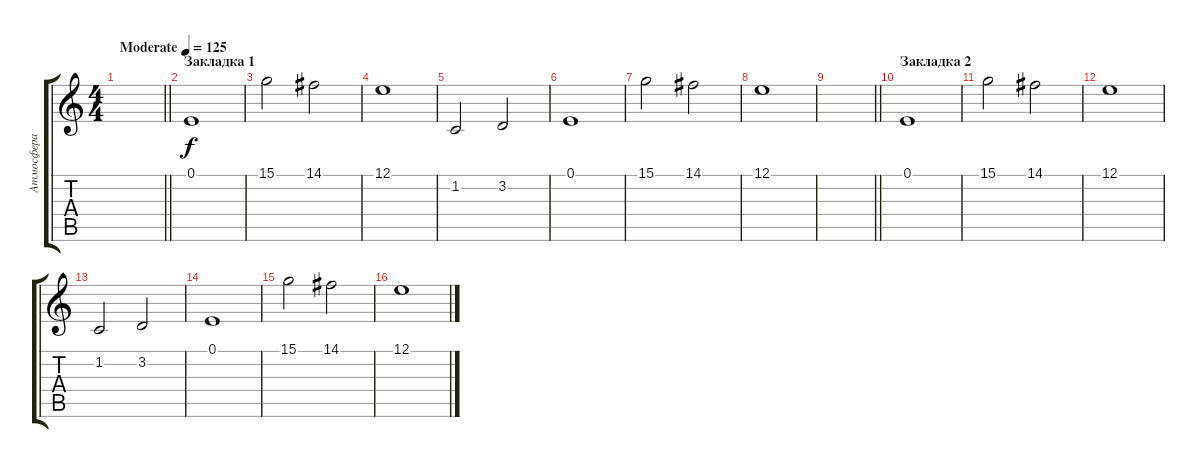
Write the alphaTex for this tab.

\track ("Атмосфера" "Атмосфера") {instrument stringensemble1}
\staff {score tabs}
\tuning (E4 B3 G3 D3 A2 E2) {hide}
\ts (4 4)
\tempo (125 "Moderate")
\clef g2
\barLineRight lightlight
\ks c
|
\section ("" "Закладка 1")
0.1.1 |
15.1.2 14.1.2 |
12.1.1 |
1.2.2 3.2.2 |
0.1.1 |
15.1.2 14.1.2 |
12.1.1 |
\barLineRight lightlight
|
\section ("" "Закладка 2")
0.1.1 |
15.1.2 14.1.2 |
12.1.1 |
1.2.2 3.2.2 |
0.1.1 |
15.1.2 14.1.2 |
12.1.1
